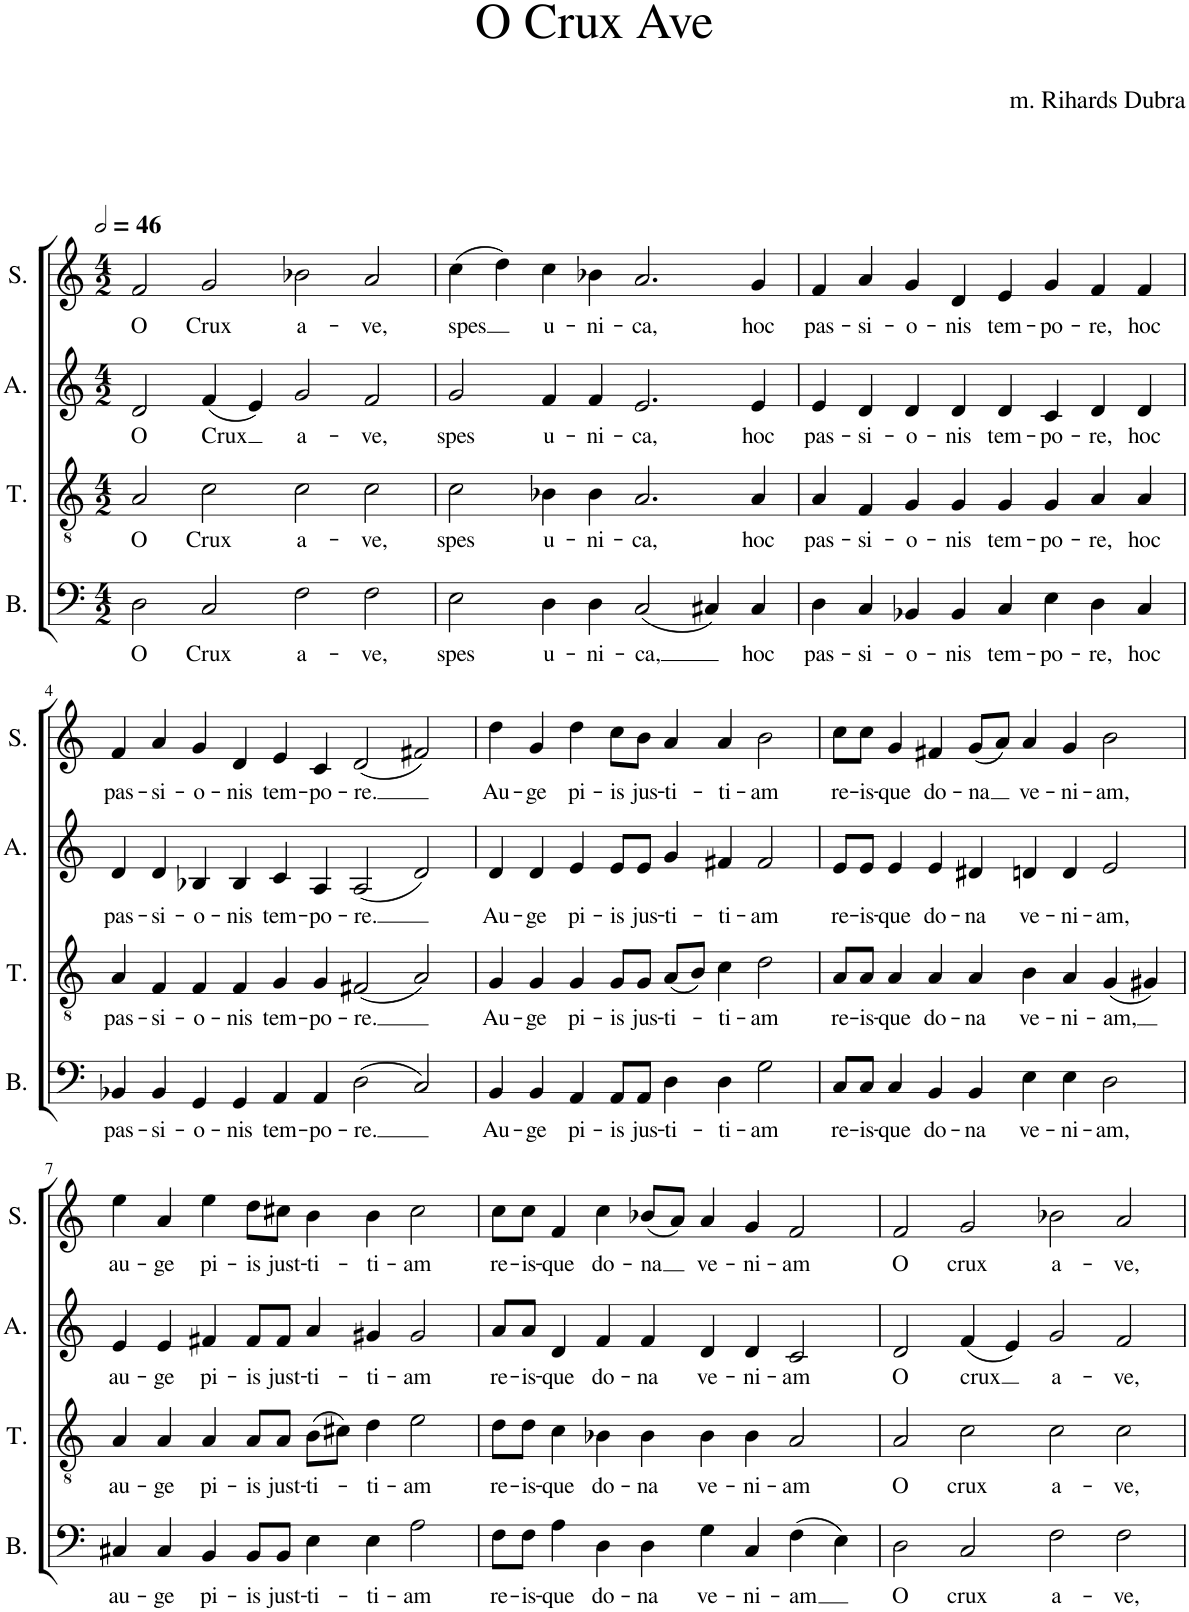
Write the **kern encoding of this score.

**kern	**text	**kern	**text	**kern	**text	**kern	**text
*part4	*part4	*part3	*part3	*part2	*part2	*part1	*part1
*staff4	*staff4	*staff3	*staff3	*staff2	*staff2	*staff1	*staff1
*I"B.	*	*I"T.	*	*I"A.	*	*I"S.	*
*I'B.	*	*I'T.	*	*I'A.	*	*I'S.	*
*clefF4	*	*clefGv2	*	*clefG2	*	*clefG2	*
*k[]	*	*k[]	*	*k[]	*	*k[]	*
*M4/2	*	*M4/2	*	*M4/2	*	*M4/2	*
*MM92	*	*MM92	*	*MM92	*	*MM92	*
=1	=1	=1	=1	=1	=1	=1	=1
!	!LO:LY:b	!	!LO:LY:b	!	!LO:LY:b	!	!LO:LY:b
2D\	O	2A/	O	2d/	O	2f/	O
!	!LO:LY:b	!	!LO:LY:b	!	!LO:LY:b	!	!LO:LY:b
2C/	Crux	2c\	Crux	(4f/	Crux	2g/	Crux
.	.	.	.	4e/)	.	.	.
!	!LO:LY:b	!	!LO:LY:b	!	!LO:LY:b	!	!LO:LY:b
2F\	a-	2c\	a-	2g/	a-	2b-X\	a-
!	!LO:LY:b	!	!LO:LY:b	!	!LO:LY:b	!	!LO:LY:b
2F\	-ve,	2c\	-ve,	2f/	-ve,	2a/	-ve,
=2	=2	=2	=2	=2	=2	=2	=2
!	!LO:LY:b	!	!LO:LY:b	!	!LO:LY:b	!	!LO:LY:b
2E\	spes	2c\	spes	2g/	spes	(4cc\	spes
.	.	.	.	.	.	4dd\)	.
!	!LO:LY:b	!	!LO:LY:b	!	!LO:LY:b	!	!LO:LY:b
4D\	u-	4B-X\	u-	4f/	u-	4cc\	u-
!	!LO:LY:b	!	!LO:LY:b	!	!LO:LY:b	!	!LO:LY:b
4D\	-ni-	4B-\	-ni-	4f/	-ni-	4b-X\	-ni-
!	!LO:LY:b	!	!LO:LY:b	!	!LO:LY:b	!	!LO:LY:b
(2C/	-ca,	2.A/	-ca,	2.e/	-ca,	2.a/	-ca,
4C#X/)	.	.	.	.	.	.	.
!	!LO:LY:b	!	!LO:LY:b	!	!LO:LY:b	!	!LO:LY:b
4C#/	hoc	4A/	hoc	4e/	hoc	4g/	hoc
=3	=3	=3	=3	=3	=3	=3	=3
!	!LO:LY:b	!	!LO:LY:b	!	!LO:LY:b	!	!LO:LY:b
4D\	pas-	4A/	pas-	4e/	pas-	4f/	pas-
!	!LO:LY:b	!	!LO:LY:b	!	!LO:LY:b	!	!LO:LY:b
4C/	-si-	4F/	-si-	4d/	-si-	4a/	-si-
!	!LO:LY:b	!	!LO:LY:b	!	!LO:LY:b	!	!LO:LY:b
4BB-X/	-o-	4G/	-o-	4d/	-o-	4g/	-o-
!	!LO:LY:b	!	!LO:LY:b	!	!LO:LY:b	!	!LO:LY:b
4BB-/	-nis	4G/	-nis	4d/	-nis	4d/	-nis
!	!LO:LY:b	!	!LO:LY:b	!	!LO:LY:b	!	!LO:LY:b
4C/	tem-	4G/	tem-	4d/	tem-	4e/	tem-
!	!LO:LY:b	!	!LO:LY:b	!	!LO:LY:b	!	!LO:LY:b
4E\	-po-	4G/	-po-	4c/	-po-	4g/	-po-
!	!LO:LY:b	!	!LO:LY:b	!	!LO:LY:b	!	!LO:LY:b
4D\	-re,	4A/	-re,	4d/	-re,	4f/	-re,
!	!LO:LY:b	!	!LO:LY:b	!	!LO:LY:b	!	!LO:LY:b
4C/	hoc	4A/	hoc	4d/	hoc	4f/	hoc
!!LO:LB:g=z
=4	=4	=4	=4	=4	=4	=4	=4
!	!LO:LY:b	!	!LO:LY:b	!	!LO:LY:b	!	!LO:LY:b
4BB-X/	pas-	4A/	pas-	4d/	pas-	4f/	pas-
!	!LO:LY:b	!	!LO:LY:b	!	!LO:LY:b	!	!LO:LY:b
4BB-/	-si-	4F/	-si-	4d/	-si-	4a/	-si-
!	!LO:LY:b	!	!LO:LY:b	!	!LO:LY:b	!	!LO:LY:b
4GG/	-o-	4F/	-o-	4B-X/	-o-	4g/	-o-
!	!LO:LY:b	!	!LO:LY:b	!	!LO:LY:b	!	!LO:LY:b
4GG/	-nis	4F/	-nis	4B-/	-nis	4d/	-nis
!	!LO:LY:b	!	!LO:LY:b	!	!LO:LY:b	!	!LO:LY:b
4AA/	tem-	4G/	tem-	4c/	tem-	4e/	tem-
!	!LO:LY:b	!	!LO:LY:b	!	!LO:LY:b	!	!LO:LY:b
4AA/	-po-	4G/	-po-	4A/	-po-	4c/	-po-
!	!LO:LY:b	!	!LO:LY:b	!	!LO:LY:b	!	!LO:LY:b
(2D\	-re.	(2F#X/	-re.	(2A/	-re.	(2d/	-re.
2C/)	.	2A/)	.	2d/)	.	2f#X/)	.
=5	=5	=5	=5	=5	=5	=5	=5
!	!LO:LY:b	!	!LO:LY:b	!	!LO:LY:b	!	!LO:LY:b
4BB/	Au-	4G/	Au-	4d/	Au-	4dd\	Au-
!	!LO:LY:b	!	!LO:LY:b	!	!LO:LY:b	!	!LO:LY:b
4BB/	-ge	4G/	-ge	4d/	-ge	4g/	-ge
!	!LO:LY:b	!	!LO:LY:b	!	!LO:LY:b	!	!LO:LY:b
4AA/	pi-	4G/	pi-	4e/	pi-	4dd\	pi-
!	!LO:LY:b	!	!LO:LY:b	!	!LO:LY:b	!	!LO:LY:b
8AA/L	-is	8G/L	-is	8e/L	-is	8cc\L	-is
!	!LO:LY:b	!	!LO:LY:b	!	!LO:LY:b	!	!LO:LY:b
8AA/J	jus-	8G/J	jus-	8e/J	jus-	8b\J	jus-
!	!LO:LY:b	!	!LO:LY:b	!	!LO:LY:b	!	!LO:LY:b
4D\	-ti-	(8A/L	-ti-	4g/	-ti-	4a/	-ti-
.	.	8B/J)	.	.	.	.	.
!	!LO:LY:b	!	!LO:LY:b	!	!LO:LY:b	!	!LO:LY:b
4D\	-ti-	4c\	-ti-	4f#X/	-ti-	4a/	-ti-
!	!LO:LY:b	!	!LO:LY:b	!	!LO:LY:b	!	!LO:LY:b
2G\	-am	2d\	-am	2f#/	-am	2b\	-am
=6	=6	=6	=6	=6	=6	=6	=6
!	!LO:LY:b	!	!LO:LY:b	!	!LO:LY:b	!	!LO:LY:b
8C/L	re-	8A/L	re-	8e/L	re-	8cc\L	re-
!	!LO:LY:b	!	!LO:LY:b	!	!LO:LY:b	!	!LO:LY:b
8C/J	-is-	8A/J	-is-	8e/J	-is-	8cc\J	-is-
!	!LO:LY:b	!	!LO:LY:b	!	!LO:LY:b	!	!LO:LY:b
4C/	-que	4A/	-que	4e/	-que	4g/	-que
!	!LO:LY:b	!	!LO:LY:b	!	!LO:LY:b	!	!LO:LY:b
4BB/	do-	4A/	do-	4e/	do-	4f#X/	do-
!	!LO:LY:b	!	!LO:LY:b	!	!LO:LY:b	!	!LO:LY:b
4BB/	-na	4A/	-na	4d#X/	-na	(8g/L	-na
.	.	.	.	.	.	8a/J)	.
!	!LO:LY:b	!	!LO:LY:b	!	!LO:LY:b	!	!LO:LY:b
4E\	ve-	4B\	ve-	4dn/	ve-	4a/	ve-
!	!LO:LY:b	!	!LO:LY:b	!	!LO:LY:b	!	!LO:LY:b
4E\	-ni-	4A/	-ni-	4d/	-ni-	4g/	-ni-
!	!LO:LY:b	!	!LO:LY:b	!	!LO:LY:b	!	!LO:LY:b
2D\	-am,	(4G/	-am,	2e/	-am,	2b\	-am,
.	.	4G#X/)	.	.	.	.	.
!!LO:LB:g=z
=7	=7	=7	=7	=7	=7	=7	=7
!	!LO:LY:b	!	!LO:LY:b	!	!LO:LY:b	!	!LO:LY:b
4C#X/	au-	4A/	au-	4e/	au-	4ee\	au-
!	!LO:LY:b	!	!LO:LY:b	!	!LO:LY:b	!	!LO:LY:b
4C#/	-ge	4A/	-ge	4e/	-ge	4a/	-ge
!	!LO:LY:b	!	!LO:LY:b	!	!LO:LY:b	!	!LO:LY:b
4BB/	pi-	4A/	pi-	4f#X/	pi-	4ee\	pi-
!	!LO:LY:b	!	!LO:LY:b	!	!LO:LY:b	!	!LO:LY:b
8BB/L	-is	8A/L	-is	8f#/L	-is	8dd\L	-is
!	!LO:LY:b	!	!LO:LY:b	!	!LO:LY:b	!	!LO:LY:b
8BB/J	just-	8A/J	just-	8f#/J	just-	8cc#X\J	just-
!	!LO:LY:b	!	!LO:LY:b	!	!LO:LY:b	!	!LO:LY:b
4E\	-ti-	(8B\L	-ti-	4a/	-ti-	4b\	-ti-
.	.	8c#X\J)	.	.	.	.	.
!	!LO:LY:b	!	!LO:LY:b	!	!LO:LY:b	!	!LO:LY:b
4E\	-ti-	4d\	-ti-	4g#X/	-ti-	4b\	-ti-
!	!LO:LY:b	!	!LO:LY:b	!	!LO:LY:b	!	!LO:LY:b
2A\	-am	2e\	-am	2g#/	-am	2cc#\	-am
=8	=8	=8	=8	=8	=8	=8	=8
!	!LO:LY:b	!	!LO:LY:b	!	!LO:LY:b	!	!LO:LY:b
8F\L	re-	8d\L	re-	8a/L	re-	8cc\L	re-
!	!LO:LY:b	!	!LO:LY:b	!	!LO:LY:b	!	!LO:LY:b
8F\J	-is-	8d\J	-is-	8a/J	-is-	8cc\J	-is-
!	!LO:LY:b	!	!LO:LY:b	!	!LO:LY:b	!	!LO:LY:b
4A\	-que	4c\	-que	4d/	-que	4f/	-que
!	!LO:LY:b	!	!LO:LY:b	!	!LO:LY:b	!	!LO:LY:b
4D\	do-	4B-X\	do-	4f/	do-	4cc\	do-
!	!LO:LY:b	!	!LO:LY:b	!	!LO:LY:b	!	!LO:LY:b
4D\	-na	4B-\	-na	4f/	-na	(8b-X/L	-na
.	.	.	.	.	.	8a/J)	.
!	!LO:LY:b	!	!LO:LY:b	!	!LO:LY:b	!	!LO:LY:b
4G\	ve-	4B-\	ve-	4d/	ve-	4a/	ve-
!	!LO:LY:b	!	!LO:LY:b	!	!LO:LY:b	!	!LO:LY:b
4C/	-ni-	4B-\	-ni-	4d/	-ni-	4g/	-ni-
!	!LO:LY:b	!	!LO:LY:b	!	!LO:LY:b	!	!LO:LY:b
(4F\	-am	2A/	-am	2c/	-am	2f/	-am
4E\)	.	.	.	.	.	.	.
=9	=9	=9	=9	=9	=9	=9	=9
!	!LO:LY:b	!	!LO:LY:b	!	!LO:LY:b	!	!LO:LY:b
2D\	O	2A/	O	2d/	O	2f/	O
!	!LO:LY:b	!	!LO:LY:b	!	!LO:LY:b	!	!LO:LY:b
2C/	crux	2c\	crux	(4f/	crux	2g/	crux
.	.	.	.	4e/)	.	.	.
!	!LO:LY:b	!	!LO:LY:b	!	!LO:LY:b	!	!LO:LY:b
2F\	a-	2c\	a-	2g/	a-	2b-X\	a-
!	!LO:LY:b	!	!LO:LY:b	!	!LO:LY:b	!	!LO:LY:b
2F\	-ve,	2c\	-ve,	2f/	-ve,	2a/	-ve,
=	=	=	=	=	=	=	=
*-	*-	*-	*-	*-	*-	*-	*-
